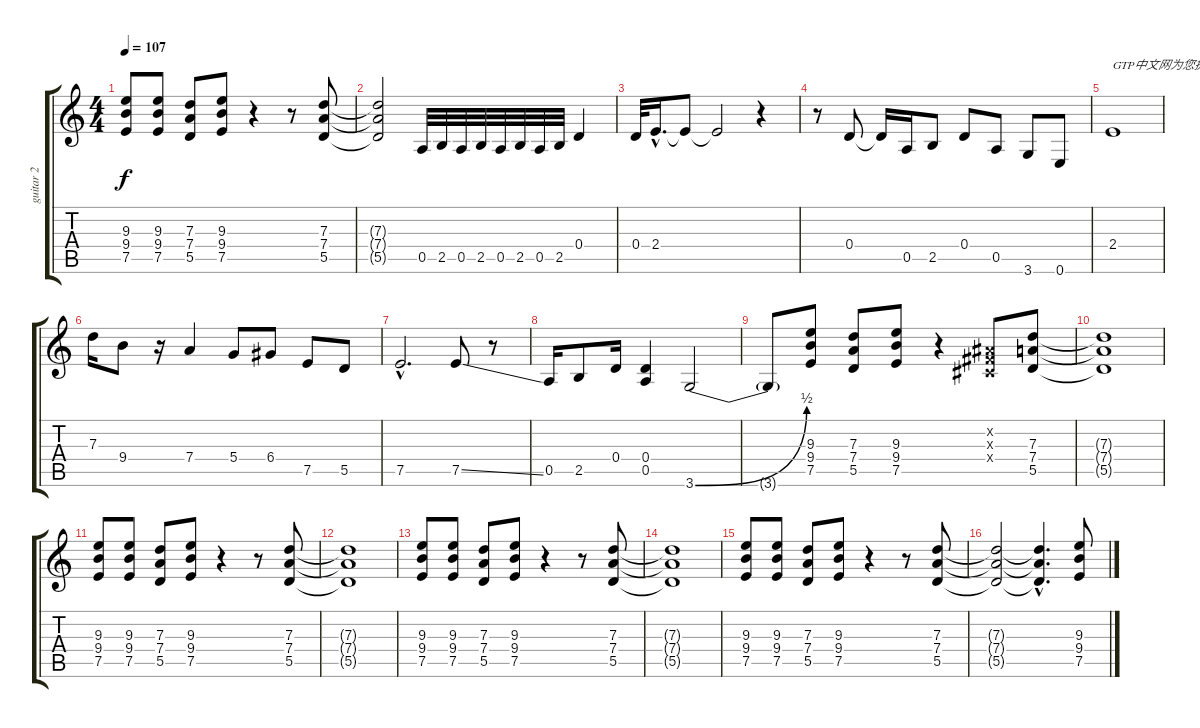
\track ("guitar 2" "guitar 2") {instrument overdrivenguitar}
\staff {score tabs}
\tuning (E4 B3 G3 D3 A2 E2) {hide}
\ts (4 4)
\tempo 107
\clef g2
\ks c
(9.3 9.4 7.5).8{dy f instrument overdrivenguitar} (9.3 9.4 7.5).8 (7.3 7.4 5.5).8 (9.3 9.4 7.5).8 r.4 r.8 (7.3 7.4 5.5).8 |
(7.3{t} 7.4{t} 5.5{t}).2 0.5.32 2.5.32 0.5.32 2.5.32 0.5.32 2.5.32 0.5.32 2.5.32 0.4.4 |
0.4.32 2.4{hac}.16{d} 2.4{t}.8 2.4{t}.2 r.4 |
r.8 0.4.8 0.4{t}.16 0.5.16 2.5.8 0.4.8 0.5.8 3.6.8 0.6.8 |
2.4.1{txt "GTP中文网为您提供优秀的谱子"} |
7.3.16 9.4.8 r.16 7.4.4 5.4.8 6.4.8 7.5.8 5.5.8 |
7.5{hac}.2{d} 7.5{ss}.8 r.8 |
0.5.16 2.5.8 0.4.16 (0.4 0.5).4 3.6{be (bend 0 0 60 2)}.2 |
3.6{t}.8 (9.3 9.4 7.5).8 (7.3 7.4 5.5).8 (9.3 9.4 7.5).8 r.4 (-1.2{x} -1.3{x} -1.4{x}).8 (7.3 7.4 5.5).8 |
(7.3{t} 7.4{t} 5.5{t}).1 |
(9.3 9.4 7.5).8 (9.3 9.4 7.5).8 (7.3 7.4 5.5).8 (9.3 9.4 7.5).8 r.4 r.8 (7.3 7.4 5.5).8 |
(7.3{t} 7.4{t} 5.5{t}).1 |
(9.3 9.4 7.5).8 (9.3 9.4 7.5).8 (7.3 7.4 5.5).8 (9.3 9.4 7.5).8 r.4 r.8 (7.3 7.4 5.5).8 |
(7.3{t} 7.4{t} 5.5{t}).1 |
(9.3 9.4 7.5).8 (9.3 9.4 7.5).8 (7.3 7.4 5.5).8 (9.3 9.4 7.5).8 r.4 r.8 (7.3 7.4 5.5).8 |
(7.3{t} 7.4{t} 5.5{t}).2 (7.3{hac t} 7.4{hac t} 5.5{hac t}).4{d} (9.3 9.4 7.5).8
